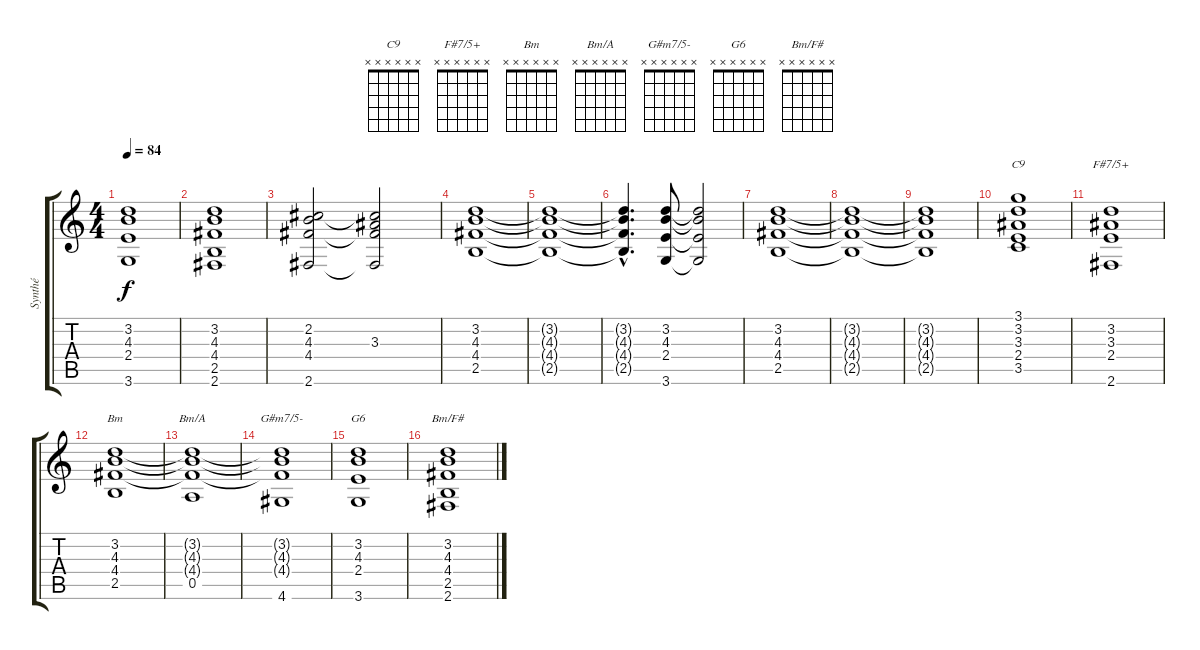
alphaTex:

\track ("Synthé" "Synthé") {instrument percussiveorgan}
\staff {score tabs}
\tuning (E5 B4 G4 D4 A3 E3) {hide}
\chord ("C9" x x x x x x) {firstfret 0}
\chord ("F#7/5+" x x x x x x) {firstfret 0}
\chord ("Bm" x x x x x x) {firstfret 0}
\chord ("Bm/A" x x x x x x) {firstfret 0}
\chord ("G#m7/5-" x x x x x x) {firstfret 0}
\chord ("G6" x x x x x x) {firstfret 0}
\chord ("Bm/F#" x x x x x x) {firstfret 0}
\ts (4 4)
\tempo 84
\clef g2
\ks c
(3.2 4.3 2.4 3.6).1{dy f} |
(3.2 4.3 4.4 2.5 2.6).1 |
(2.2 4.3 4.4 2.6).2 (2.2{t} 3.3 4.4{t} 2.6{t}).2 |
(3.2 4.3 4.4 2.5).1 |
(3.2{t} 4.3{t} 4.4{t} 2.5{t}).1 |
(3.2{hac t} 4.3{hac t} 4.4{hac t} 2.5{hac t}).4{d} (3.2 4.3 2.4 3.6).8 (3.2{t} 4.3{t} 2.4{t} 3.6{t}).2 |
(3.2 4.3 4.4 2.5).1 |
(3.2{t} 4.3{t} 4.4{t} 2.5{t}).1 |
(3.2{t} 4.3{t} 4.4{t} 2.5{t}).1 |
(3.1 3.2 3.3 2.4 3.5).1{ch "C9"} |
(3.2 3.3 2.4 2.6).1{ch "F#7/5+"} |
(3.2 4.3 4.4 2.5).1{ch "Bm"} |
(3.2{t} 4.3{t} 4.4{t} 0.5).1{ch "Bm/A"} |
(3.2{t} 4.3{t} 4.4{t} 4.6).1{ch "G#m7/5-"} |
(3.2 4.3 2.4 3.6).1{ch "G6"} |
(3.2 4.3 4.4 2.5 2.6).1{ch "Bm/F#"}
